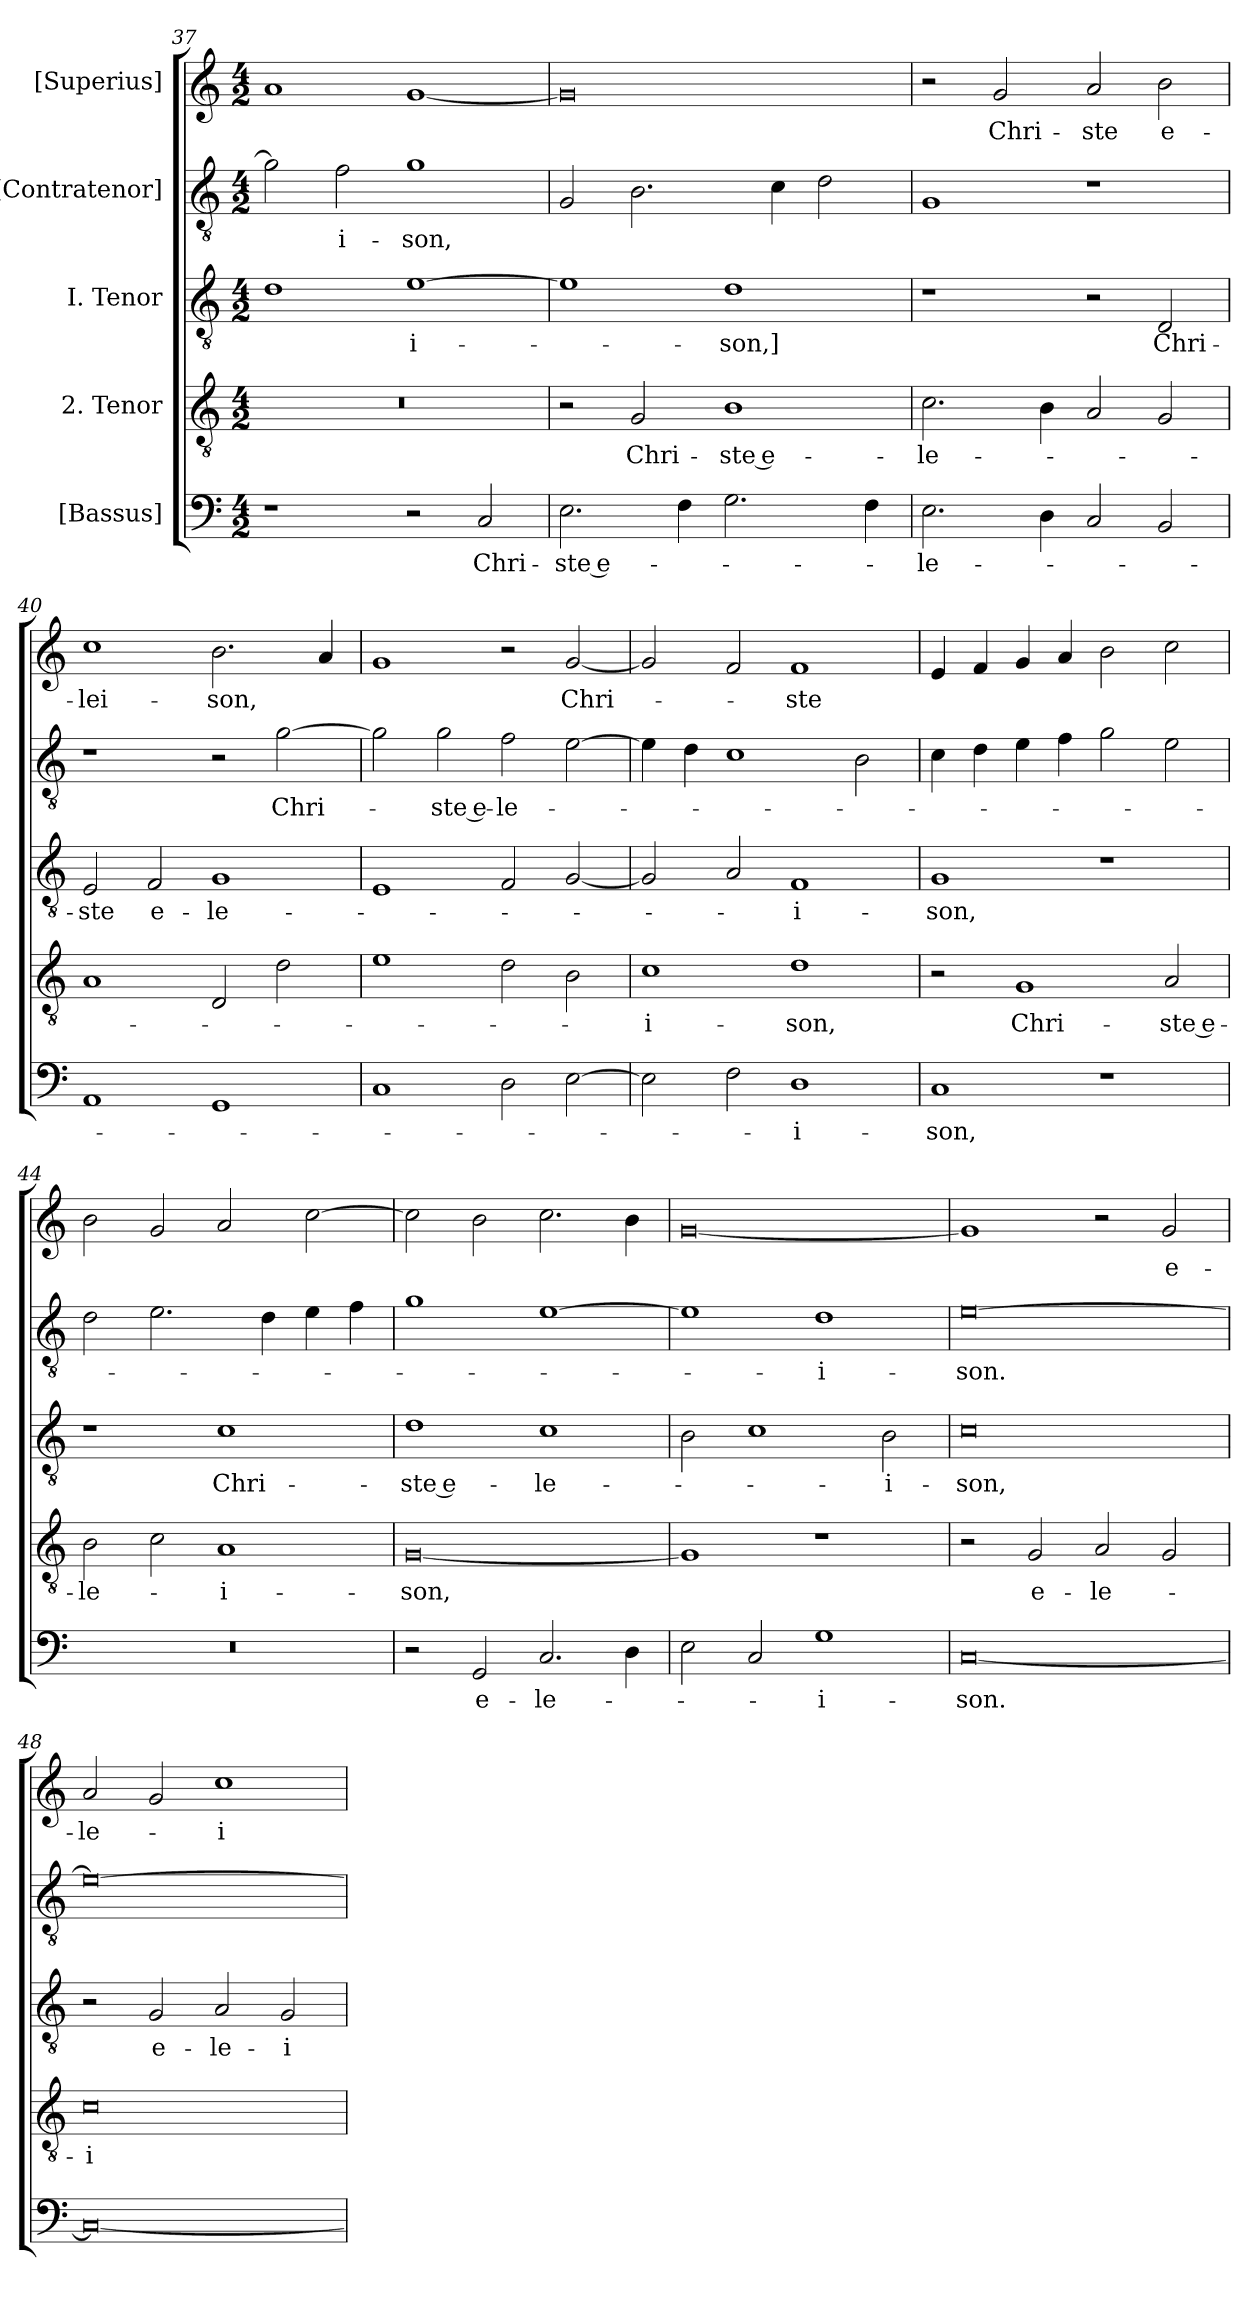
**kern	**text	**kern	**text	**kern	**text	**kern	**text	**kern	**text
*part5	*part5	*part4	*part4	*part3	*part3	*part2	*part2	*part1	*part1
*staff5	*staff5	*staff4	*staff4	*staff3	*staff3	*staff2	*staff2	*staff1	*staff1
*I"[Bassus]	*	*I"2. Tenor	*	*I"I. Tenor	*	*I"[Contratenor]	*	*I"[Superius]	*
*clefF4	*	*clefGv2	*	*clefGv2	*	*clefGv2	*	*clefG2	*
*k[]	*	*k[]	*	*k[]	*	*k[]	*	*k[]	*
*M4/2	*	*M4/2	*	*M4/2	*	*M4/2	*	*M4/2	*
=37	=37	=37	=37	=37	=37	=37	=37	=37	=37
1r	.	0r	.	1d\	.	2g\]	.	1a/	.
.	.	.	.	.	.	2f\	-i-	.	.
2r	.	.	.	[1e\	-i-	1g\	-son,	[1g/	.
2C/	Chri-	.	.	.	.	.	.	.	.
=38	=38	=38	=38	=38	=38	=38	=38	=38	=38
2.E\	-ste e-	2r	.	1e\]	.	2G/	.	0g/]	.
.	.	2G/	Chri-	.	.	2.B\	.	.	.
4F\	.	.	.	.	.	.	.	.	.
2.G\	.	1B\	-ste e-	1d\	-son,]	.	.	.	.
.	.	.	.	.	.	4c\	.	.	.
.	.	.	.	.	.	2d\	.	.	.
4F\	.	.	.	.	.	.	.	.	.
=39	=39	=39	=39	=39	=39	=39	=39	=39	=39
2.E\	-le-	2.c\	-le-	1r	.	1G/	.	2r	.
.	.	.	.	.	.	.	.	2g/	Chri-
4D\	.	4B\	.	.	.	.	.	.	.
2C/	.	2A/	.	2r	.	1r	.	2a/	-ste
2BB/	.	2G/	.	2D/	Chri-	.	.	2b\	e-
=40	=40	=40	=40	=40	=40	=40	=40	=40	=40
1AA/	.	1A/	.	2E/	-ste	1r	.	1cc\	-lei-
.	.	.	.	2F/	e-	.	.	.	.
1GG/	.	2D/	.	1G/	-le-	2r	.	2.b\	-son,
.	.	2d\	.	.	.	[2g\	Chri-	.	.
.	.	.	.	.	.	.	.	4a/	.
=41	=41	=41	=41	=41	=41	=41	=41	=41	=41
1C/	.	1e\	.	1E/	.	2g\]	.	1g/	.
.	.	.	.	.	.	2g\	-ste e-	.	.
2D\	.	2d\	.	2F/	.	2f\	-le-	2r	.
[2E\	.	2B\	.	[2G/	.	[2e\	.	[2g/	Chri-
=42	=42	=42	=42	=42	=42	=42	=42	=42	=42
2E\]	.	1c\	-i-	2G/]	.	4e\]	.	2g/]	.
.	.	.	.	.	.	4d\	.	.	.
2F\	.	.	.	2A/	.	1c\	.	2f/	.
1D\	-i-	1d\	-son,	1F/	-i-	.	.	1f/	-ste
.	.	.	.	.	.	2B\	.	.	.
=43	=43	=43	=43	=43	=43	=43	=43	=43	=43
1C/	-son,	2r	.	1G/	-son,	4c\	.	4e/	.
.	.	.	.	.	.	4d\	.	4f/	.
.	.	1G/	Chri-	.	.	4e\	.	4g/	.
.	.	.	.	.	.	4f\	.	4a/	.
1r	.	.	.	1r	.	2g\	.	2b\	.
.	.	2A/	-ste e-	.	.	2e\	.	2cc\	.
=44	=44	=44	=44	=44	=44	=44	=44	=44	=44
0r	.	2B\	-le-	1r	.	2d\	.	2b\	.
.	.	2c\	.	.	.	2.e\	.	2g/	.
.	.	1A/	-i-	1c\	Chri-	.	.	2a/	.
.	.	.	.	.	.	4d\	.	.	.
.	.	.	.	.	.	4e\	.	[2cc\	.
.	.	.	.	.	.	4f\	.	.	.
=45	=45	=45	=45	=45	=45	=45	=45	=45	=45
2r	.	[0G/	-son,	1d\	-ste e-	1g\	.	2cc\]	.
2GG/	e-	.	.	.	.	.	.	2b\	.
2.C/	-le-	.	.	1c\	-le-	[1e\	.	2.cc\	.
4D\	.	.	.	.	.	.	.	4b\	.
=46	=46	=46	=46	=46	=46	=46	=46	=46	=46
2E\	.	1G/]	.	2B\	.	1e\]	.	[0g/	.
2C/	.	.	.	1c\	.	.	.	.	.
1G\	-i-	1r	.	.	.	1d\	-i-	.	.
.	.	.	.	2B\	-i-	.	.	.	.
=47	=47	=47	=47	=47	=47	=47	=47	=47	=47
[0C/	-son.	2r	.	0c\	-son,	[0e\	-son.	1g/]	.
.	.	2G/	e-	.	.	.	.	.	.
.	.	2A/	-le-	.	.	.	.	2r	.
.	.	2G/	.	.	.	.	.	2g/	e-
=48	=48	=48	=48	=48	=48	=48	=48	=48	=48
0C/_	.	0c\	-i-	2r	.	0e\_	.	2a/	-le-
.	.	.	.	2G/	e-	.	.	2g/	.
.	.	.	.	2A/	-le-	.	.	1cc\	-i-
.	.	.	.	2G/	-i-	.	.	.	.
=	=	=	=	=	=	=	=	=	=
*-	*-	*-	*-	*-	*-	*-	*-	*-	*-
